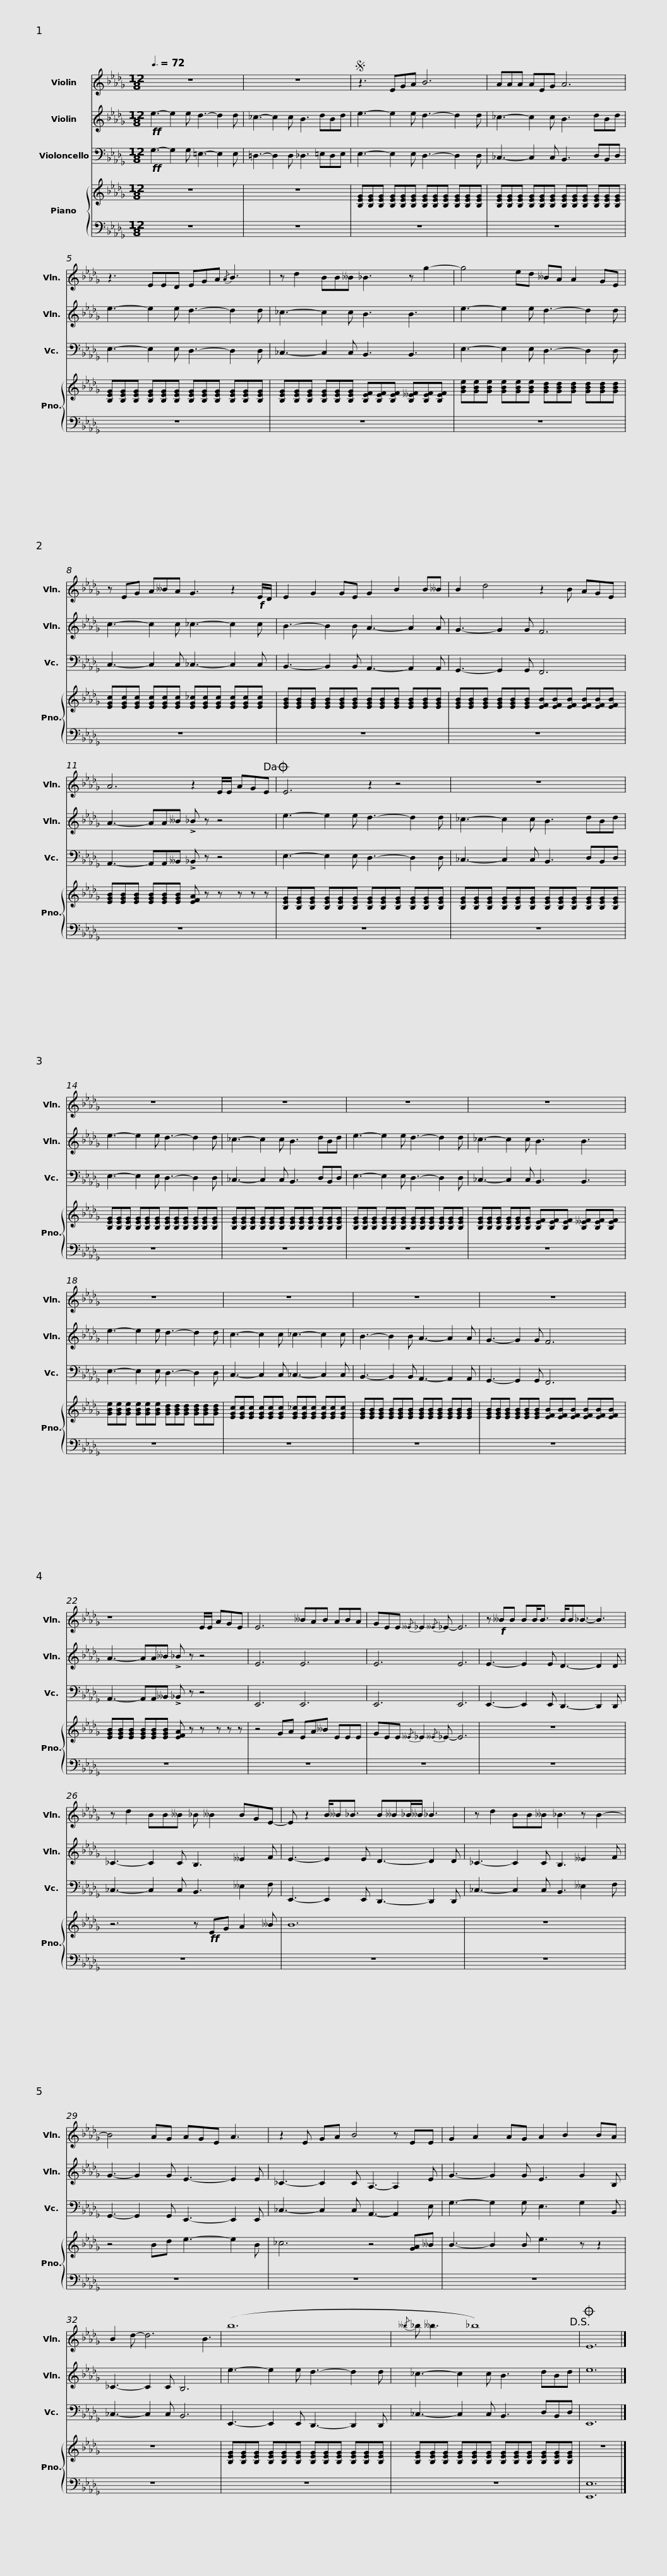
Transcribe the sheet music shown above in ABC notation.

X:1
%%score 1 2 3 { 4 | 5 }
L:1/8
Q:3/8=72
M:12/8
I:linebreak $
K:Db
V:1 treble
V:2 treble
V:3 bass
V:4 treble
V:5 bass
V:1
 z12 | z12 |S z3 EGA B6 |$ AAA AEG A6 | z3 EED EGA{/A} B3 |$ %5
 z d2 BB__B _B3 z g2- | g4 ed __BA A2 GE |$ z EG A__BA G3 z2!f! E/D/ | E2 G2 GE G2 B2 B__B |$ B2 d4 z2 B AGE | %10
 A6 z2 E/E/ AGE!dacoda! |$ E6 z2 z4 | z12 |$ z12 | z12 |$ %15
 z12 | z12 |$ z12 | z12 | z12 |$ %20
 z12 | z8 E/E/ AGE |$ E6 __BAB ABA | GEE{/__E} _E2{/__E} _E- E6 | z!f! __BB BB<B B/B_B3/2- B3 |$ %25
 z d2 BB__B _B __B2 BGE- | E z2 B/__B_B3/2 B__B_B/__B/ _B3 |$ z d2 BB__B _B3 z B2- | B4 AG AGE A3 | z2 E GA B4 z EE |$ %30
 G2 A2 AG A2 B2 BA | B2 d- d6 B3 | (b12 |${/__b} _b __b3 _b8)!D.S.! |O E12 |] %35
V:2
!ff! e3- e2 e d3- d2 d | _c3- c2 c B3 dBd | e3- e2 e d3- d2 d |$ _c3- c2 c B3 dBd | e3- e2 e d3- d2 d |$ %5
 _c3- c2 c B3 B3 | e3- e2 e d3- d2 d |$ c3- c2 c _c3- c2 c | B3- B2 B A3- A2 A |$ G3- G2 G F6 | %10
 A3- AA__B !>!_B z z4 |$ e3- e2 e d3- d2 d | _c3- c2 c B3 dBd |$ e3- e2 e d3- d2 d | _c3- c2 c B3 dBd |$ %15
 e3- e2 e d3- d2 d | _c3- c2 c B3 B3 |$ e3- e2 e d3- d2 d | c3- c2 c _c3- c2 c | B3- B2 B A3- A2 A |$ %20
 G3- G2 G F6 | A3- AA__B !>!_B z z4 |$ E6 E6 | E6 E6 | E3- E2 E D3- D2 D |$ %25
 _C3- C2 C B,3 __E2 F | E3- E2 E D3- D2 D |$ _C3- C2 C B,3 __E2 F | G3- G2 G E3- E2 E | _C3- C2 C A,3- A,2 E |$ %30
 G3- G2 G E3 G2 B, | _C3- C2 C B,6 | e3- e2 e d3- d2 d |$ _c3- c2 c B3 dBd | e12 |] %35
V:3
!ff! G,3- G,2 G, =E,3- E,2 E, | =D,3- D,2 D, _D,3 =E,D,E, | E,3- E,2 E, D,3- D,2 D, |$ _C,3- C,2 C, B,,3 D,B,,D, | E,3- E,2 E, D,3- D,2 D, |$ %5
 _C,3- C,2 C, B,,3 B,,3 | E,3- E,2 E, D,3- D,2 D, |$ C,3- C,2 C, _C,3- C,2 C, | B,,3- B,,2 B,, A,,3- A,,2 A,, |$ G,,3- G,,2 G,, F,,6 | %10
 A,,3- A,,A,,__B,, !>!_B,, z z4 |$ E,3- E,2 E, D,3- D,2 D, | _C,3- C,2 C, B,,3 D,B,,D, |$ E,3- E,2 E, D,3- D,2 D, | _C,3- C,2 C, B,,3 D,B,,D, |$ %15
 E,3- E,2 E, D,3- D,2 D, | _C,3- C,2 C, B,,3 B,,3 |$ E,3- E,2 E, D,3- D,2 D, | C,3- C,2 C, _C,3- C,2 C, | B,,3- B,,2 B,, A,,3- A,,2 A,, |$ %20
 G,,3- G,,2 G,, F,,6 | A,,3- A,,A,,__B,, !>!_B,, z z4 |$ E,,6 E,,6 | E,,6 E,,6 | E,,3- E,,2 E,, D,,3- D,,2 D,, |$ %25
 _C,3- C,2 C, B,,3 __E,2 F, | E,,3- E,,2 E,, D,,3- D,,2 D,, |$ _C,3- C,2 C, B,,3 __E,2 F, | G,,3- G,,2 G,, E,,3- E,,2 E,, | _C,3- C,2 C, A,,3- A,,2 E, |$ %30
 G,3- G,2 G, E,3 G,2 B,, | _C,3- C,2 C, B,,6 | E,,3- E,,2 E,, D,,3- D,,2 D,, |$ _C,3- C,2 C, B,,3 D,B,,D, | E,,12 |] %35
V:4
 z12 | z12 | [B,EG][B,EG][B,EG] [B,EG][B,EG][B,EG] [B,EG][B,EG][B,EG] [B,EG][B,EG][B,EG] |$ [B,EG][B,EG][B,EG] [B,EG][B,EG][B,EG] [B,EG][B,EG][B,EG] [B,EG][B,EG][B,EG] | [B,EG][B,EG][B,EG] [B,EG][B,EG][B,EG] [B,EG][B,EG][B,EG] [B,EG][B,EG][B,EG] |$ %5
 [B,EG][B,EG][B,EG] [B,EG][B,EG][B,EG] [B,EF][B,EF][B,EF] [B,__EF][B,EF][B,EF] | [GBe][GBe][GBe] [GBe][GBe][GBe] [GBd][GBd][GBd] [GBd][GBd][GBd] |$ [EGc][EGc][EGc] [EGc][EGc][EGc] [EG_c][EGc][EGc] [EGc][EGc][EGc] | [EGB][EGB][EGB] [EGB][EGB][EGB] [EGB][EGB][EGB] [EGB][EGB][EGB] |$ [EGB][EGB][EGB] [EGB][EGB][EGB] [EFB][EFB][EFB] [EFB][EFB][EFB] | %10
 [EGB][EGB][EGB] [EGB][EGB][EGB] [EFA] z z z z z |$ [B,EG][B,EG][B,EG] [B,EG][B,EG][B,EG] [B,EG][B,EG][B,EG] [B,EG][B,EG][B,EG] | [B,EG][B,EG][B,EG] [B,EG][B,EG][B,EG] [B,EG][B,EG][B,EG] [B,EG][B,EG][B,EG] |$ [B,EG][B,EG][B,EG] [B,EG][B,EG][B,EG] [B,EG][B,EG][B,EG] [B,EG][B,EG][B,EG] | [B,EG][B,EG][B,EG] [B,EG][B,EG][B,EG] [B,EG][B,EG][B,EG] [B,EG][B,EG][B,EG] |$ %15
 [B,EG][B,EG][B,EG] [B,EG][B,EG][B,EG] [B,EG][B,EG][B,EG] [B,EG][B,EG][B,EG] | [B,EG][B,EG][B,EG] [B,EG][B,EG][B,EG] [B,EF][B,EF][B,EF] [B,__EF][B,EF][B,EF] |$ [GBe][GBe][GBe] [GBe][GBe][GBe] [GBd][GBd][GBd] [GBd][GBd][GBd] | [EGc][EGc][EGc] [EGc][EGc][EGc] [EG_c][EGc][EGc] [EGc][EGc][EGc] | [EGB][EGB][EGB] [EGB][EGB][EGB] [EGB][EGB][EGB] [EGB][EGB][EGB] |$ %20
 [EGB][EGB][EGB] [EGB][EGB][EGB] [EFB][EFB][EFB] [EFB][EFB][EFB] | [EGB][EGB][EGB] [EGB][EGB][EGB] [EFA] z z z z z |$ z4 GA EA__B EEE | GEE{/__E} _E2{/__E} _E- E6 | z12 |$ %25
 z6 z!ff! EG A2 __B | B12 |$ z12 | z4 Bd e3- e2 B | _c6 z4 [GA]__B |$ %30
 B3- B2 B e3 z z2 | z12 | [B,EG][B,EG][B,EG] [B,EG][B,EG][B,EG] [B,EG][B,EG][B,EG] [B,EG][B,EG][B,EG] |$ [B,EG][B,EG][B,EG] [B,EG][B,EG][B,EG] [B,EG][B,EG][B,EG] [B,EG][B,EG][B,EG] | z12 |] %35
V:5
 z12 | z12 | z12 |$ z12 | z12 |$ %5
 z12 | z12 |$ z12 | z12 |$ z12 | %10
 z12 |$ z12 | z12 |$ z12 | z12 |$ %15
 z12 | z12 |$ z12 | z12 | z12 |$ %20
 z12 | z12 |$ z12 | z12 | z12 |$ %25
 z12 | z12 |$ z12 | z12 | z12 |$ %30
 z12 | z12 | z12 |$ z12 | [E,,E,]12 |] %35
